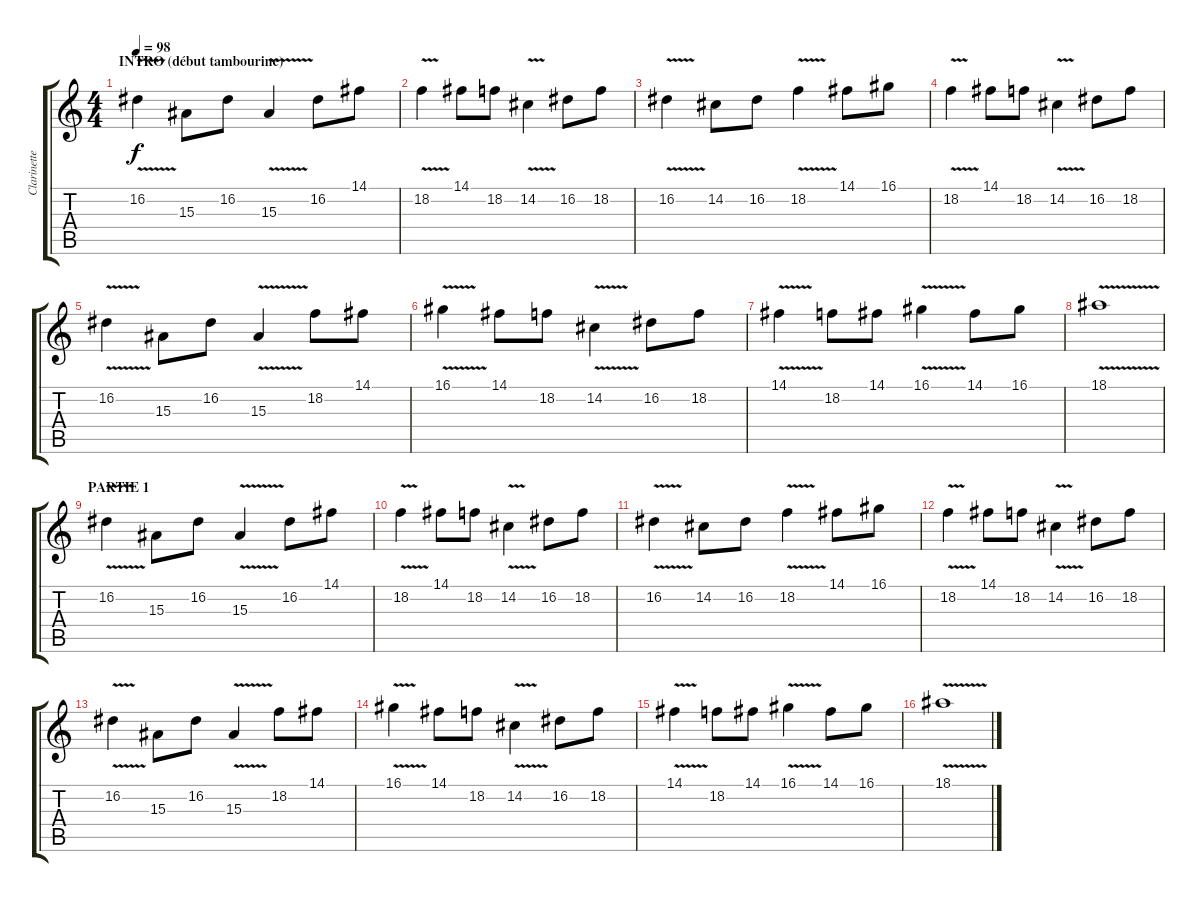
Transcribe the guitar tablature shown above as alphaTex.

\track ("Clarinette" "Clarinette") {instrument clarinet}
\staff {score tabs}
\tuning (E4 B3 G3 D3 A2 E2) {hide}
\ts (4 4)
\section ("" "INTRO (début tambourine)")
\tempo 98
\clef g2
\ks c
16.2{v}.4{dy f} 15.3.8 16.2.8 15.3{v}.4 16.2.8 14.1.8 |
18.2{v}.4 14.1.8 18.2.8 14.2{v}.4 16.2.8 18.2.8 |
16.2{v}.4 14.2.8 16.2.8 18.2{v}.4 14.1.8 16.1.8 |
18.2{v}.4 14.1.8 18.2.8 14.2{v}.4 16.2.8 18.2.8 |
16.2{v}.4 15.3.8 16.2.8 15.3{v}.4 18.2.8 14.1.8 |
16.1{v}.4 14.1.8 18.2.8 14.2{v}.4 16.2.8 18.2.8 |
14.1{v}.4 18.2.8 14.1.8 16.1{v}.4 14.1.8 16.1.8 |
18.1{v}.1 |
\section ("" "PARTIE 1")
16.2{v}.4 15.3.8 16.2.8 15.3{v}.4 16.2.8 14.1.8 |
18.2{v}.4 14.1.8 18.2.8 14.2{v}.4 16.2.8 18.2.8 |
16.2{v}.4 14.2.8 16.2.8 18.2{v}.4 14.1.8 16.1.8 |
18.2{v}.4 14.1.8 18.2.8 14.2{v}.4 16.2.8 18.2.8 |
16.2{v}.4 15.3.8 16.2.8 15.3{v}.4 18.2.8 14.1.8 |
16.1{v}.4 14.1.8 18.2.8 14.2{v}.4 16.2.8 18.2.8 |
14.1{v}.4 18.2.8 14.1.8 16.1{v}.4 14.1.8 16.1.8 |
18.1{v}.1
